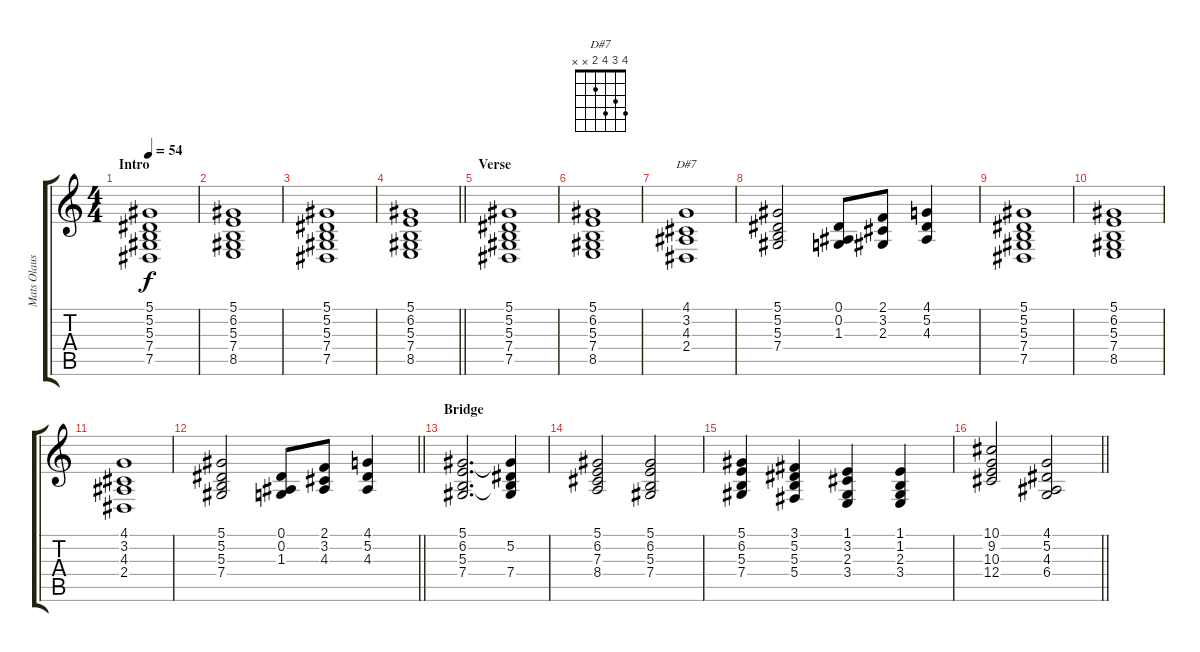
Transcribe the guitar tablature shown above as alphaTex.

\track ("Mats Olausson" "Mats Olaus") {instrument stringensemble2}
\staff {score tabs}
\tuning (Eb4 Bb3 Gb3 Db3 Ab2 Eb2) {hide}
\chord ("D#7" 4 3 4 2 x x)
\ts (4 4)
\section ("" "Intro")
\tempo 54
\clef g2
\ks c
(5.1 5.2 5.3 7.4 7.5).1{dy f instrument stringensemble2} |
(5.1 6.2 5.3 7.4 8.5).1 |
(5.1 5.2 5.3 7.4 7.5).1 |
\barLineRight lightlight
(5.1 6.2 5.3 7.4 8.5).1 |
\section ("" "Verse")
(5.1 5.2 5.3 7.4 7.5).1 |
(5.1 6.2 5.3 7.4 8.5).1 |
(4.1 3.2 4.3 2.4).1{ch "D#7"} |
(5.1 5.2 5.3 7.4).2 (0.1 0.2 1.3).8 (2.1 3.2 2.3).8 (4.1 5.2 4.3).4 |
(5.1 5.2 5.3 7.4 7.5).1 |
(5.1 6.2 5.3 7.4 8.5).1 |
(4.1 3.2 4.3 2.4).1 |
\barLineRight lightlight
(5.1 5.2 5.3 7.4).2 (0.1 0.2 1.3).8 (2.1 3.2 4.3).8 (4.1 5.2 4.3).4 |
\section ("" "Bridge")
(5.1 6.2 5.3 7.4).2{d} (5.1{t} 5.2 5.3{t} 7.4).4 |
(5.1 6.2 7.3 8.4).2 (5.1 6.2 5.3 7.4).2 |
(5.1 6.2 5.3 7.4).4 (3.1 5.2 5.3 5.4).4 (1.1 3.2 2.3 3.4).4 (1.1 1.2 2.3 3.4).4 |
\barLineRight lightlight
(10.1 9.2 10.3 12.4).2 (4.1 5.2 4.3 6.4).2
